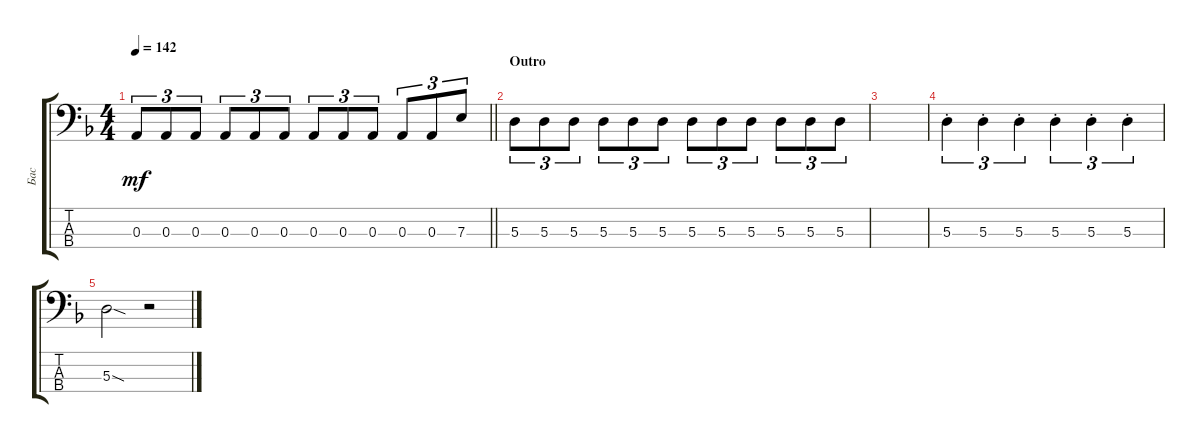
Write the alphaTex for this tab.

\track ("Бас" "Бас") {instrument electricbassfinger}
\staff {score tabs}
\tuning (G2 D2 A1 E1) {hide}
\ts (4 4)
\tempo 142
\clef f4
\barLineRight lightlight
\ks dminor
0.3.8{tu (3 2) dy mf} 0.3.8{tu (3 2)} 0.3.8{tu (3 2)} 0.3.8{tu (3 2)} 0.3.8{tu (3 2)} 0.3.8{tu (3 2)} 0.3.8{tu (3 2)} 0.3.8{tu (3 2)} 0.3.8{tu (3 2)} 0.3.8{tu (3 2)} 0.3.8{tu (3 2)} 7.3.8{tu (3 2)} |
\section ("" "Outro")
5.3.8{tu (3 2)} 5.3.8{tu (3 2)} 5.3.8{tu (3 2)} 5.3.8{tu (3 2)} 5.3.8{tu (3 2)} 5.3.8{tu (3 2)} 5.3.8{tu (3 2)} 5.3.8{tu (3 2)} 5.3.8{tu (3 2)} 5.3.8{tu (3 2)} 5.3.8{tu (3 2)} 5.3.8{tu (3 2)} |
|
5.3{st}.4{tu (3 2)} 5.3{st}.4{tu (3 2)} 5.3{st}.4{tu (3 2)} 5.3{st}.4{tu (3 2)} 5.3{st}.4{tu (3 2)} 5.3{st}.4{tu (3 2)} |
5.3{sod}.2 r.2
